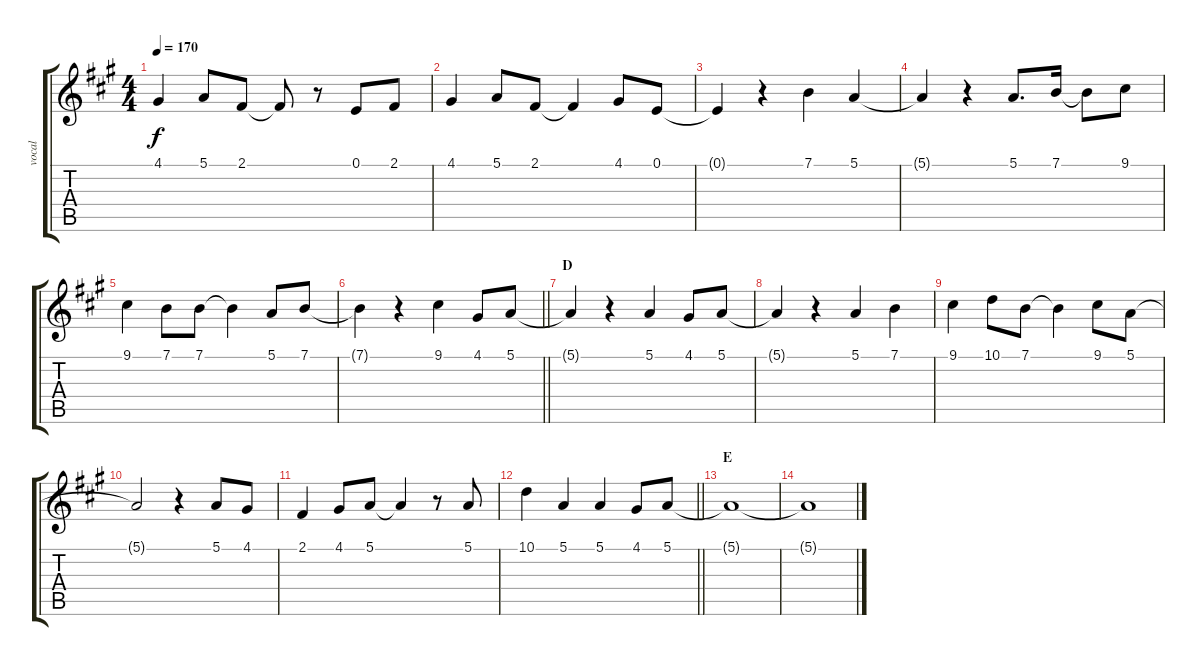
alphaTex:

\track ("vocal" "vocal") {instrument flute}
\staff {score tabs}
\tuning (E4 B3 G3 D3 A2 E2) {hide}
\ts (4 4)
\tempo 170
\clef g2
\ks a
4.1.4{dy f} 5.1.8 2.1.8 2.1{t}.8 r.8 0.1.8 2.1.8 |
4.1.4 5.1.8 2.1.8 2.1{t}.4 4.1.8 0.1.8 |
0.1{t}.4 r.4 7.1.4 5.1.4 |
5.1{t}.4 r.4 5.1.8{d} 7.1.16 7.1{t}.8 9.1.8 |
9.1.4 7.1.8 7.1.8 7.1{t}.4 5.1.8 7.1.8 |
\barLineRight lightlight
7.1{t}.4 r.4 9.1.4 4.1.8 5.1.8 |
\section ("" "D")
5.1{t}.4 r.4 5.1.4 4.1.8 5.1.8 |
5.1{t}.4 r.4 5.1.4 7.1.4 |
9.1.4 10.1.8 7.1.8 7.1{t}.4 9.1.8 5.1.8 |
5.1{t}.2 r.4 5.1.8 4.1.8 |
2.1.4 4.1.8 5.1.8 5.1{t}.4 r.8 5.1.8 |
\barLineRight lightlight
10.1.4 5.1.4 5.1.4 4.1.8 5.1.8 |
\section ("" "E")
5.1{t}.1 |
5.1{t}.1
